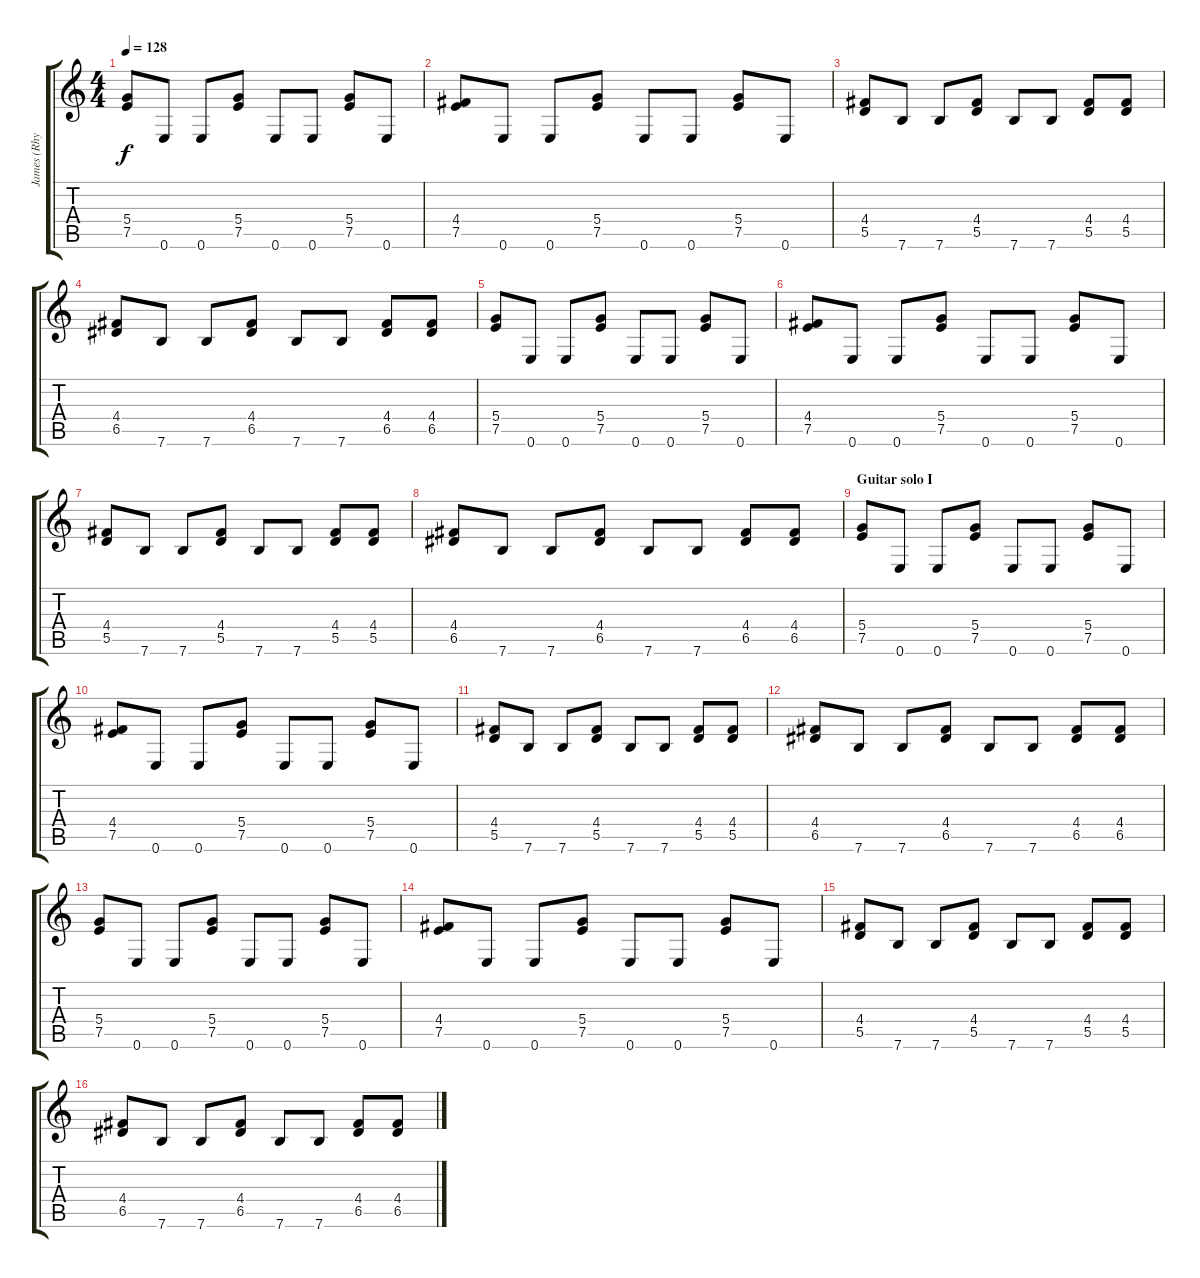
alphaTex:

\track ("James (Rhythm Guitar)" "James (Rhy") {instrument distortionguitar}
\staff {score tabs}
\tuning (E4 B3 G3 D3 A2 E2) {hide}
\ts (4 4)
\tempo 128
\clef g2
\ks c
(5.4 7.5).8{dy f} 0.6.8 0.6.8 (5.4 7.5).8 0.6.8 0.6.8 (5.4 7.5).8 0.6.8 |
(4.4 7.5).8 0.6.8 0.6.8 (5.4 7.5).8 0.6.8 0.6.8 (5.4 7.5).8 0.6.8 |
(4.4 5.5).8 7.6.8 7.6.8 (4.4 5.5).8 7.6.8 7.6.8 (4.4 5.5).8 (4.4 5.5).8 |
(4.4 6.5).8 7.6.8 7.6.8 (4.4 6.5).8 7.6.8 7.6.8 (4.4 6.5).8 (4.4 6.5).8 |
(5.4 7.5).8 0.6.8 0.6.8 (5.4 7.5).8 0.6.8 0.6.8 (5.4 7.5).8 0.6.8 |
(4.4 7.5).8 0.6.8 0.6.8 (5.4 7.5).8 0.6.8 0.6.8 (5.4 7.5).8 0.6.8 |
(4.4 5.5).8 7.6.8 7.6.8 (4.4 5.5).8 7.6.8 7.6.8 (4.4 5.5).8 (4.4 5.5).8 |
(4.4 6.5).8 7.6.8 7.6.8 (4.4 6.5).8 7.6.8 7.6.8 (4.4 6.5).8 (4.4 6.5).8 |
\section ("" "Guitar solo I")
(5.4 7.5).8 0.6.8 0.6.8 (5.4 7.5).8 0.6.8 0.6.8 (5.4 7.5).8 0.6.8 |
(4.4 7.5).8 0.6.8 0.6.8 (5.4 7.5).8 0.6.8 0.6.8 (5.4 7.5).8 0.6.8 |
(4.4 5.5).8 7.6.8 7.6.8 (4.4 5.5).8 7.6.8 7.6.8 (4.4 5.5).8 (4.4 5.5).8 |
(4.4 6.5).8 7.6.8 7.6.8 (4.4 6.5).8 7.6.8 7.6.8 (4.4 6.5).8 (4.4 6.5).8 |
(5.4 7.5).8 0.6.8 0.6.8 (5.4 7.5).8 0.6.8 0.6.8 (5.4 7.5).8 0.6.8 |
(4.4 7.5).8 0.6.8 0.6.8 (5.4 7.5).8 0.6.8 0.6.8 (5.4 7.5).8 0.6.8 |
(4.4 5.5).8 7.6.8 7.6.8 (4.4 5.5).8 7.6.8 7.6.8 (4.4 5.5).8 (4.4 5.5).8 |
(4.4 6.5).8 7.6.8 7.6.8 (4.4 6.5).8 7.6.8 7.6.8 (4.4 6.5).8 (4.4 6.5).8
